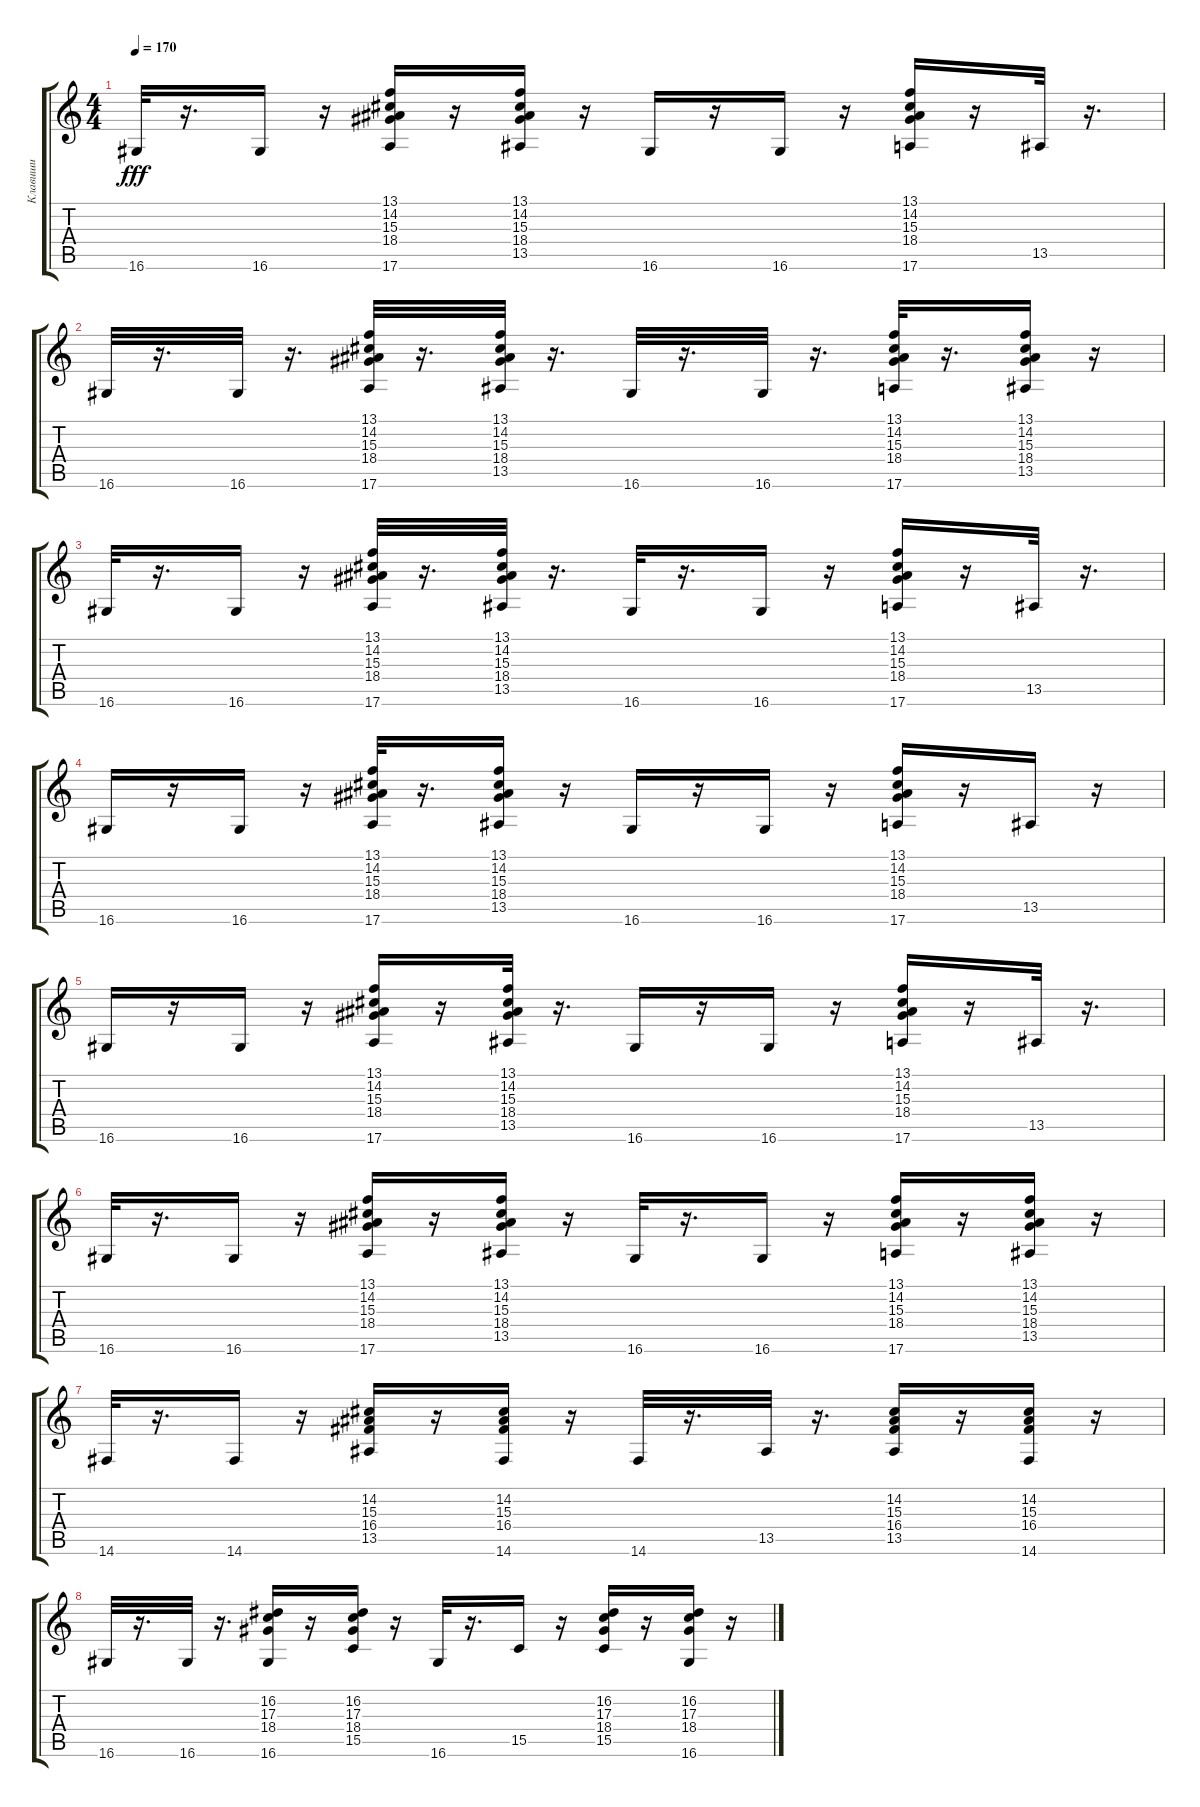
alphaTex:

\track ("Клавиши" "Клавиши") {instrument vibraphone}
\staff {score tabs}
\tuning (E4 B3 G3 D3 A2 E2) {hide}
\ts (4 4)
\tempo 170
\clef g2
\ks c
16.6.32{dy fff} r.16{d} 16.6.16 r.16 (13.1 14.2 15.3 18.4 17.6).16 r.16 (13.1 14.2 15.3 18.4 13.5).16 r.16 16.6.16 r.16 16.6.16 r.16 (13.1 14.2 15.3 18.4 17.6).16 r.16 13.5.32 r.16{d} |
16.6.32 r.16{d} 16.6.32 r.16{d} (13.1 14.2 15.3 18.4 17.6).32 r.16{d} (13.1 14.2 15.3 18.4 13.5).32 r.16{d} 16.6.32 r.16{d} 16.6.32 r.16{d} (13.1 14.2 15.3 18.4 17.6).32 r.16{d} (13.1 14.2 15.3 18.4 13.5).16 r.16 |
16.6.32 r.16{d} 16.6.16 r.16 (13.1 14.2 15.3 18.4 17.6).32 r.16{d} (13.1 14.2 15.3 18.4 13.5).32 r.16{d} 16.6.32 r.16{d} 16.6.16 r.16 (13.1 14.2 15.3 18.4 17.6).16 r.16 13.5.32 r.16{d} |
16.6.16 r.16 16.6.16 r.16 (13.1 14.2 15.3 18.4 17.6).32 r.16{d} (13.1 14.2 15.3 18.4 13.5).16 r.16 16.6.16 r.16 16.6.16 r.16 (13.1 14.2 15.3 18.4 17.6).16 r.16 13.5.16 r.16 |
16.6.16 r.16 16.6.16 r.16 (13.1 14.2 15.3 18.4 17.6).16 r.16 (13.1 14.2 15.3 18.4 13.5).32 r.16{d} 16.6.16 r.16 16.6.16 r.16 (13.1 14.2 15.3 18.4 17.6).16 r.16 13.5.32 r.16{d} |
16.6.32 r.16{d} 16.6.16 r.16 (13.1 14.2 15.3 18.4 17.6).16 r.16 (13.1 14.2 15.3 18.4 13.5).16 r.16 16.6.32 r.16{d} 16.6.16 r.16 (13.1 14.2 15.3 18.4 17.6).16 r.16 (13.1 14.2 15.3 18.4 13.5).16 r.16 |
14.6.32 r.16{d} 14.6.16 r.16 (14.2 15.3 16.4 13.5).16 r.16 (14.2 15.3 16.4 14.6).16 r.16 14.6.32 r.16{d} 13.5.32 r.16{d} (14.2 15.3 16.4 13.5).16 r.16 (14.2 15.3 16.4 14.6).16 r.16 |
16.6.32 r.16{d} 16.6.32 r.16{d} (16.2 17.3 18.4 16.6).16 r.16 (16.2 17.3 18.4 15.5).16 r.16 16.6.32 r.16{d} 15.5.16 r.16 (16.2 17.3 18.4 15.5).16 r.16 (16.2 17.3 18.4 16.6).16 r.16
